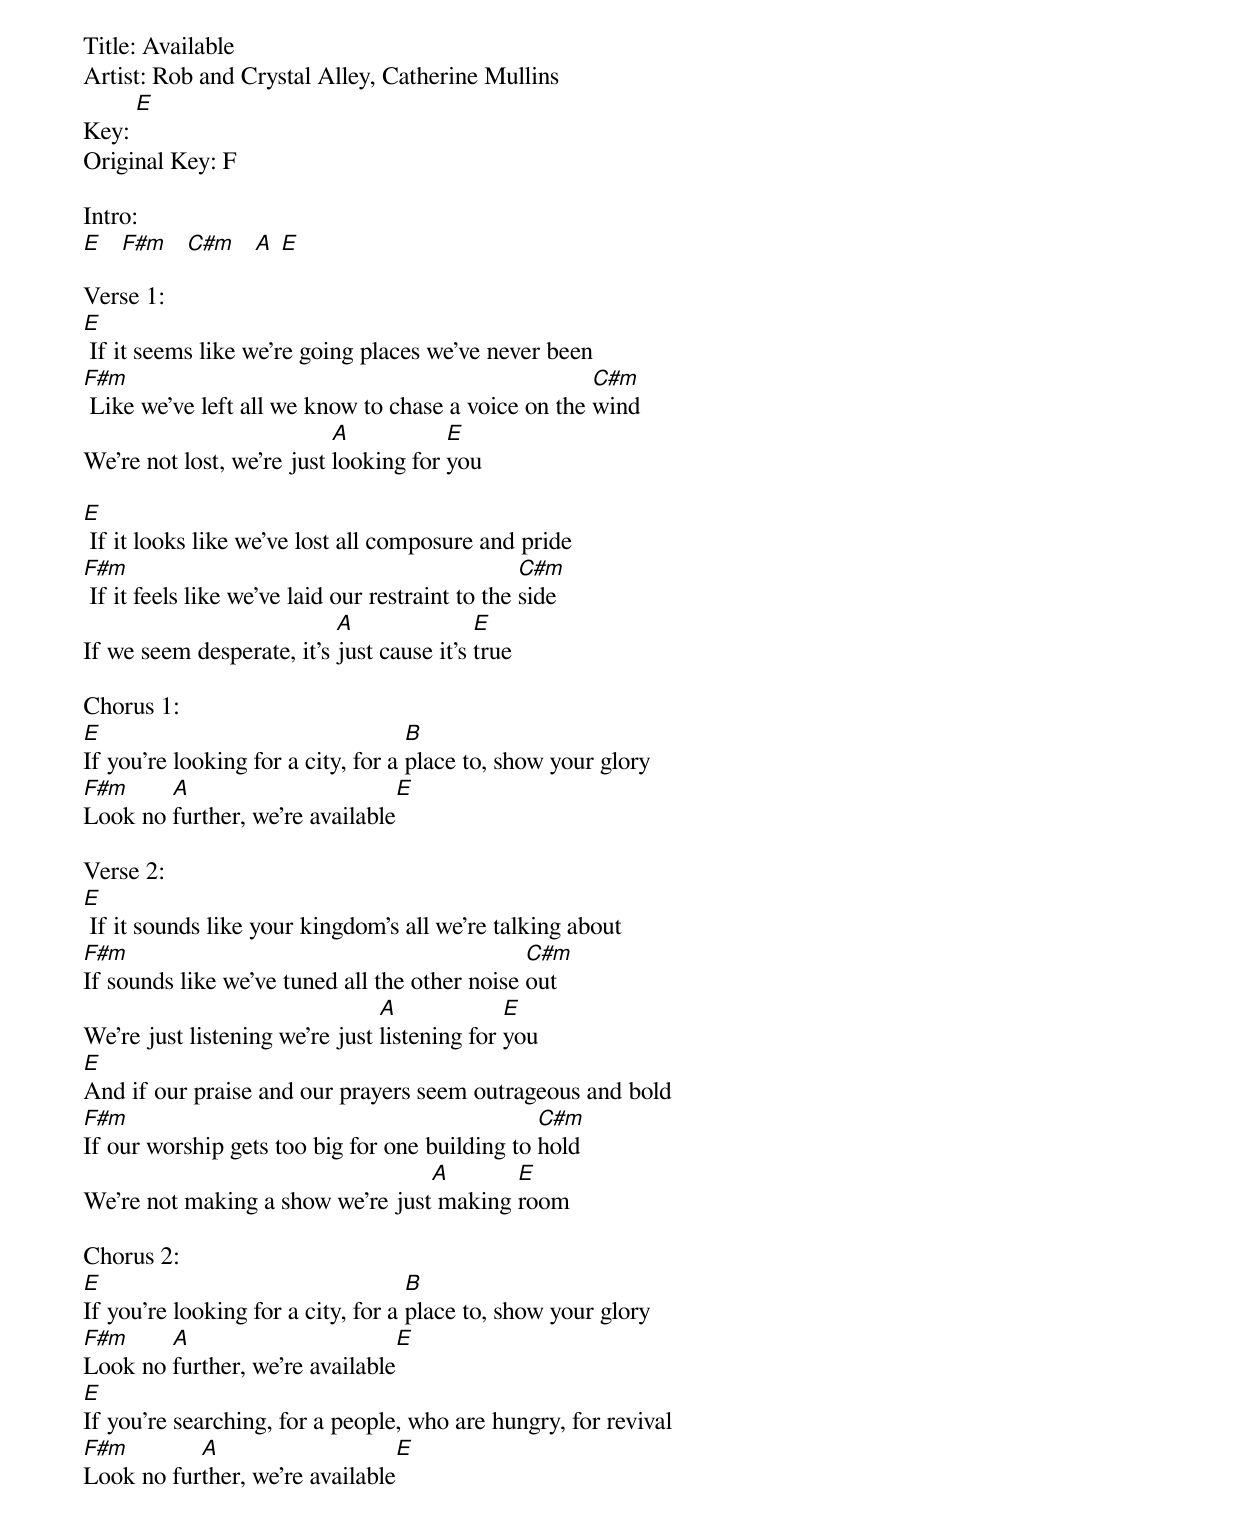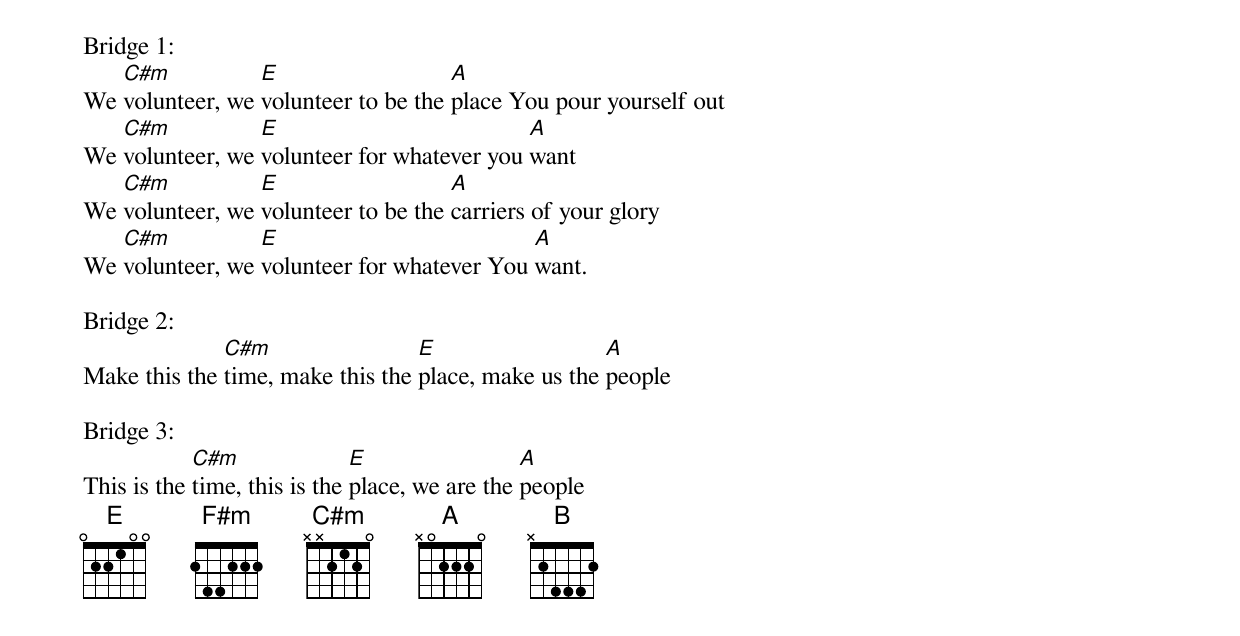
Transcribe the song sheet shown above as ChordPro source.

Title: Available
Artist: Rob and Crystal Alley, Catherine Mullins
Key: [E]
Original Key: F

Intro:
[E]   [F#m]   [C#m]   [A] [E]

Verse 1:
[E] If it seems like we're going places we've never been
[F#m] Like we've left all we know to chase a voice on the [C#m]wind
We're not lost, we're just [A]looking for [E]you

[E] If it looks like we've lost all composure and pride
[F#m] If it feels like we've laid our restraint to the [C#m]side
If we seem desperate, it's [A]just cause it's [E]true

Chorus 1:
[E]If you're looking for a city, for a [B]place to, show your glory
[F#m]Look no [A]further, we're available[E]

Verse 2:
[E] If it sounds like your kingdom's all we're talking about
[F#m]If sounds like we've tuned all the other noise [C#m]out
We're just listening we're just [A]listening for [E]you
[E]And if our praise and our prayers seem outrageous and bold
[F#m]If our worship gets too big for one building to [C#m]hold
We're not making a show we're just[A] making [E]room

Chorus 2:
[E]If you're looking for a city, for a [B]place to, show your glory
[F#m]Look no [A]further, we're available[E]
[E]If you're searching, for a people, who are hungry, for revival
[F#m]Look no fur[A]ther, we're available[E]

Bridge 1:
We [C#m]volunteer, we [E]volunteer to be the [A]place You pour yourself out
We [C#m]volunteer, we [E]volunteer for whatever you [A]want
We [C#m]volunteer, we [E]volunteer to be the [A]carriers of your glory
We [C#m]volunteer, we [E]volunteer for whatever You [A]want.

Bridge 2:
Make this the [C#m]time, make this the [E]place, make us the [A]people

Bridge 3:
This is the [C#m]time, this is the [E]place, we are the [A]people
